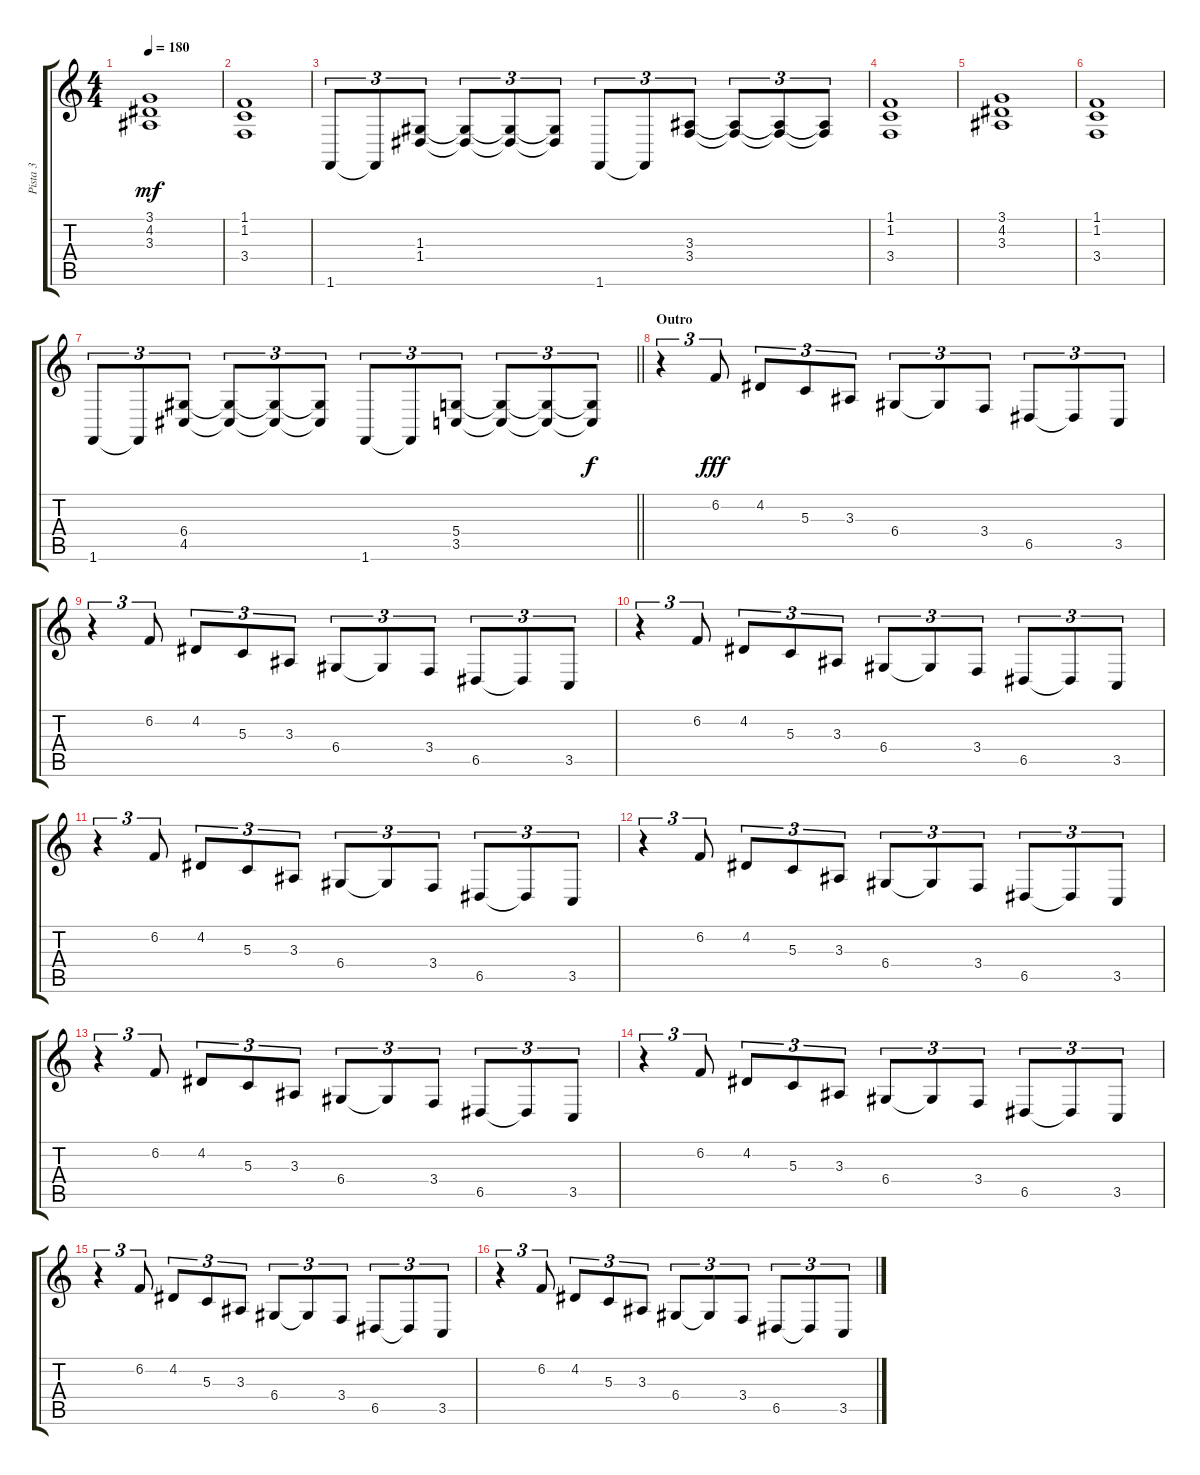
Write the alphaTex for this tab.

\track ("Pista 3" "Pista 3") {instrument drawbarorgan}
\staff {score tabs}
\tuning (E4 B3 G3 D3 A2 E2) {hide}
\ts (4 4)
\tempo 180
\clef g2
\ks c
(3.1 4.2 3.3).1{dy mf} |
(1.1 1.2 3.4).1 |
1.6.8{tu (3 2)} 1.6{t}.8{tu (3 2)} (1.3 1.4).8{tu (3 2)} (1.3{t} 1.4{t}).8{tu (3 2)} (1.3{t} 1.4{t}).8{tu (3 2)} (1.3{t} 1.4{t}).8{tu (3 2)} 1.6.8{tu (3 2)} 1.6{t}.8{tu (3 2)} (3.3 3.4).8{tu (3 2)} (3.3{t} 3.4{t}).8{tu (3 2)} (3.3{t} 3.4{t}).8{tu (3 2)} (3.3{t} 3.4{t}).8{tu (3 2)} |
(1.1 1.2 3.4).1 |
(3.1 4.2 3.3).1 |
(1.1 1.2 3.4).1 |
\barLineRight lightlight
1.6.8{tu (3 2)} 1.6{t}.8{tu (3 2)} (6.4 4.5).8{tu (3 2)} (6.4{t} 4.5{t}).8{tu (3 2)} (6.4{t} 4.5{t}).8{tu (3 2)} (6.4{t} 4.5{t}).8{tu (3 2)} 1.6.8{tu (3 2)} 1.6{t}.8{tu (3 2)} (5.4 3.5).8{tu (3 2)} (5.4{t} 3.5{t}).8{tu (3 2)} (5.4{t} 3.5{t}).8{tu (3 2)} (5.4{t} 3.5{t}).8{tu (3 2) dy f} |
\section ("" "Outro")
r.4{tu (3 2) volume 16} 6.2.8{tu (3 2) dy fff} 4.2.8{tu (3 2)} 5.3.8{tu (3 2)} 3.3.8{tu (3 2)} 6.4.8{tu (3 2)} 6.4{t}.8{tu (3 2)} 3.4.8{tu (3 2)} 6.5.8{tu (3 2)} 6.5{t}.8{tu (3 2)} 3.5.8{tu (3 2)} |
r.4{tu (3 2)} 6.2.8{tu (3 2)} 4.2.8{tu (3 2)} 5.3.8{tu (3 2)} 3.3.8{tu (3 2)} 6.4.8{tu (3 2)} 6.4{t}.8{tu (3 2)} 3.4.8{tu (3 2)} 6.5.8{tu (3 2)} 6.5{t}.8{tu (3 2)} 3.5.8{tu (3 2)} |
r.4{tu (3 2)} 6.2.8{tu (3 2)} 4.2.8{tu (3 2)} 5.3.8{tu (3 2)} 3.3.8{tu (3 2)} 6.4.8{tu (3 2)} 6.4{t}.8{tu (3 2)} 3.4.8{tu (3 2)} 6.5.8{tu (3 2)} 6.5{t}.8{tu (3 2)} 3.5.8{tu (3 2)} |
r.4{tu (3 2)} 6.2.8{tu (3 2)} 4.2.8{tu (3 2)} 5.3.8{tu (3 2)} 3.3.8{tu (3 2)} 6.4.8{tu (3 2)} 6.4{t}.8{tu (3 2)} 3.4.8{tu (3 2)} 6.5.8{tu (3 2)} 6.5{t}.8{tu (3 2)} 3.5.8{tu (3 2)} |
r.4{tu (3 2)} 6.2.8{tu (3 2)} 4.2.8{tu (3 2)} 5.3.8{tu (3 2)} 3.3.8{tu (3 2)} 6.4.8{tu (3 2)} 6.4{t}.8{tu (3 2)} 3.4.8{tu (3 2)} 6.5.8{tu (3 2)} 6.5{t}.8{tu (3 2)} 3.5.8{tu (3 2)} |
r.4{tu (3 2)} 6.2.8{tu (3 2)} 4.2.8{tu (3 2)} 5.3.8{tu (3 2)} 3.3.8{tu (3 2)} 6.4.8{tu (3 2)} 6.4{t}.8{tu (3 2)} 3.4.8{tu (3 2)} 6.5.8{tu (3 2)} 6.5{t}.8{tu (3 2)} 3.5.8{tu (3 2)} |
r.4{tu (3 2)} 6.2.8{tu (3 2)} 4.2.8{tu (3 2)} 5.3.8{tu (3 2)} 3.3.8{tu (3 2)} 6.4.8{tu (3 2)} 6.4{t}.8{tu (3 2)} 3.4.8{tu (3 2)} 6.5.8{tu (3 2)} 6.5{t}.8{tu (3 2)} 3.5.8{tu (3 2)} |
r.4{tu (3 2)} 6.2.8{tu (3 2)} 4.2.8{tu (3 2)} 5.3.8{tu (3 2)} 3.3.8{tu (3 2)} 6.4.8{tu (3 2)} 6.4{t}.8{tu (3 2)} 3.4.8{tu (3 2)} 6.5.8{tu (3 2)} 6.5{t}.8{tu (3 2)} 3.5.8{tu (3 2)} |
r.4{tu (3 2)} 6.2.8{tu (3 2)} 4.2.8{tu (3 2)} 5.3.8{tu (3 2)} 3.3.8{tu (3 2)} 6.4.8{tu (3 2)} 6.4{t}.8{tu (3 2)} 3.4.8{tu (3 2)} 6.5.8{tu (3 2)} 6.5{t}.8{tu (3 2)} 3.5.8{tu (3 2)}
